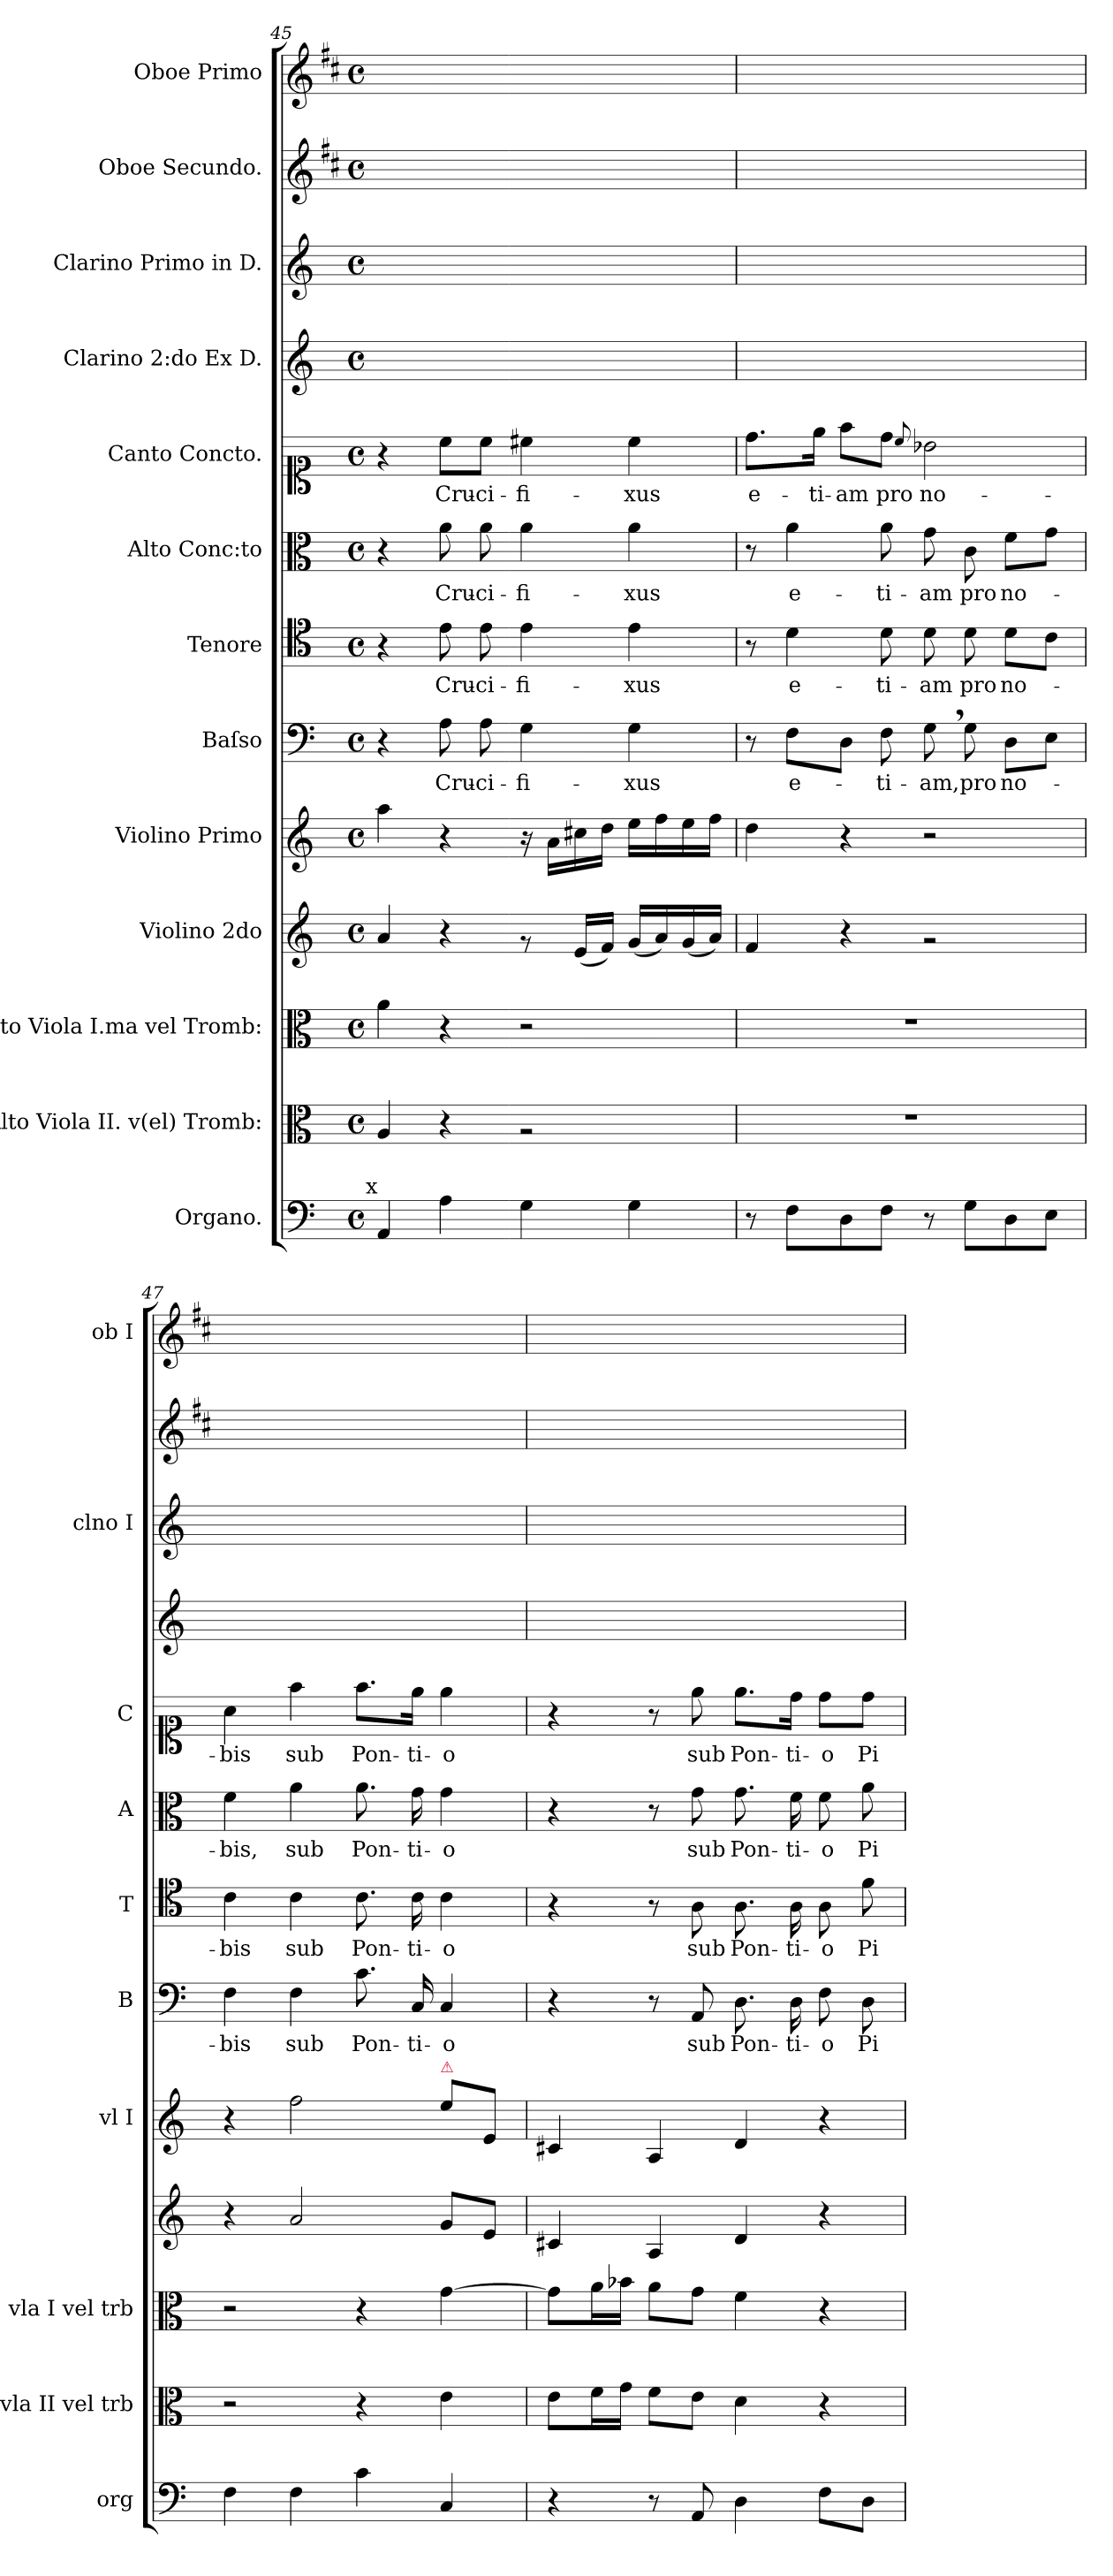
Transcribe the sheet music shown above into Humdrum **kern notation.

**kern	**kern	**kern	**kern	**kern	**kern	**text	**kern	**text	**kern	**text	**kern	**text	**kern	**kern	**kern	**kern
*part13	*part12	*part11	*part10	*part9	*part8	*part8	*part7	*part7	*part6	*part6	*part5	*part5	*part4	*part3	*part2	*part1
*staff13	*staff12	*staff11	*staff10	*staff9	*staff8	*staff8	*staff7	*staff7	*staff6	*staff6	*staff5	*staff5	*staff4	*staff3	*staff2	*staff1
*I"Organo.	*I"Alto Viola II. v(el) Tromb:	*I"Alto Viola I.ma vel Tromb:	*I"Violino 2do	*I"Violino Primo	*I"Baſso	*	*I"Tenore	*	*I"Alto Conc:to	*	*I"Canto Concto.	*	*I"Clarino 2:do Ex D.	*I"Clarino Primo in D.	*I"Oboe Secundo.	*I"Oboe Primo
*I'org	*I'vla II vel trb	*I'vla I vel trb	*	*I'vl I	*I'B	*	*I'T	*	*I'A	*	*I'C	*	*	*I'clno I	*	*I'ob I
*clefF4	*clefC3	*clefC3	*clefG2	*clefG2	*clefF4	*	*clefC4	*	*clefC3	*	*clefC1	*	*clefG2	*clefG2	*clefG2	*clefG2
*	*	*	*	*	*	*	*	*	*	*	*	*	*ITrd-1c-2	*ITrd-1c-2	*	*
*k[]	*k[]	*k[]	*k[]	*k[]	*k[]	*	*k[]	*	*k[]	*	*k[]	*	*k[f#c#]	*k[f#c#]	*k[f#c#]	*k[f#c#]
*M4/4	*M4/4	*M4/4	*M4/4	*M4/4	*M4/4	*	*M4/4	*	*M4/4	*	*M4/4	*	*M4/4	*M4/4	*M4/4	*M4/4
*met(c)	*met(c)	*met(c)	*met(c)	*met(c)	*met(c)	*	*met(c)	*	*met(c)	*	*met(c)	*	*met(c)	*met(c)	*met(c)	*met(c)
=45	=45	=45	=45	=45	=45	=45	=45	=45	=45	=45	=45	=45	=45	=45	=45	=45
!LO:TX:a:rj:t=x	!	!	!	!	!	!	!	!	!	!	!	!	!	!	!	!
4AA/	4A/	4a\	4a/	4aa\	4r	.	4r	.	4r	.	4r	.	1ryy	1ryy	1ryy	1ryy
4A\	4r	4r	4r	4r	8A\	Cru-	8e\	Cru-	8a\	Cru-	8cc\L	Cru-	.	.	.	.
.	.	.	.	.	8A\	-ci-	8e\	-ci-	8a\	-ci-	8cc\J	-ci-	.	.	.	.
4G\	2rA	2r	8rg	16r	4G\	-fi-	4e\	-fi-	4a\	-fi-	4cc#X\	-fi-	.	.	.	.
.	.	.	.	16a\LL	.	.	.	.	.	.	.	.	.	.	.	.
.	.	.	(16e/LL	16cc#X\	.	.	.	.	.	.	.	.	.	.	.	.
.	.	.	16f/JJ)	16dd\JJ	.	.	.	.	.	.	.	.	.	.	.	.
4G\	.	.	(16g/LL	16ee\LL	4G\	-xus	4e\	-xus	4a\	-xus	4cc#\	-xus	.	.	.	.
.	.	.	16a/)	16ff\	.	.	.	.	.	.	.	.	.	.	.	.
.	.	.	(16g/	16ee\	.	.	.	.	.	.	.	.	.	.	.	.
.	.	.	16a/JJ)	16ff\JJ	.	.	.	.	.	.	.	.	.	.	.	.
=46	=46	=46	=46	=46	=46	=46	=46	=46	=46	=46	=46	=46	=46	=46	=46	=46
8r	1r	1r	4f/	4dd\	8r	.	8r	.	8r	.	8.dd\L	e-	1ryy	1ryy	1ryy	1ryy
8F\L	.	.	.	.	8F\L	e-	4d\	e-	4a\	e-	.	.	.	.	.	.
.	.	.	.	.	.	.	.	.	.	.	16ee\Jk	-ti-	.	.	.	.
8D\	.	.	4r	4r	8D\J	.	.	.	.	.	8ff\L	-am	.	.	.	.
8F\J	.	.	.	.	8F\	-ti-	8d\	-ti-	8a\	-ti-	8dd\J	pro	.	.	.	.
.	.	.	.	.	.	.	.	.	.	.	8qqcc/	.	.	.	.	.
8r	.	.	2rg	2r	8G,<\	-am,	8d\	-am	8g\	-am	2b-X\	no-	.	.	.	.
8G\L	.	.	.	.	8G\	pro	8d\	pro	8c\	pro	.	.	.	.	.	.
8D\	.	.	.	.	8D\L	no-	8d\L	no-	8f\L	no-	.	.	.	.	.	.
8E\J	.	.	.	.	8E\J	.	8c\J	.	8g\J	.	.	.	.	.	.	.
=47	=47	=47	=47	=47	=47	=47	=47	=47	=47	=47	=47	=47	=47	=47	=47	=47
4F\	2r	2r	4r	4r	4F\	-bis	4c\	-bis	4f\	-bis,	4a\	-bis	1ryy	1ryy	1ryy	1ryy
4F\	.	.	2a/	2ff\	4F\	sub	4c\	sub	4a\	sub	4ff\	sub	.	.	.	.
4c\	4r	4r	.	.	8.c\	Pon-	8.c\	Pon-	8.a\	Pon-	8.ff\L	Pon-	.	.	.	.
.	.	.	.	.	16C/	-ti-	16c\	-ti-	16g\	-ti-	16ee\Jk	-ti-	.	.	.	.
!	!	!	!	!LO:TX:a:color=crimson:t=⚠	!	!	!	!	!	!	!	!	!	!	!	!
4C/	4e\	[4g\	8g/L	8ee\L	4C/	-o	4c\	-o	4g\	-o	4ee\	-o	.	.	.	.
.	.	.	8e/J	8e/J	.	.	.	.	.	.	.	.	.	.	.	.
=48	=48	=48	=48	=48	=48	=48	=48	=48	=48	=48	=48	=48	=48	=48	=48	=48
4r	8e\L	8g\L]	4c#X/	4c#X/	4r	.	4r	.	4r	.	4r	.	1ryy	1ryy	1ryy	1ryy
.	16f\L	16a\L	.	.	.	.	.	.	.	.	.	.	.	.	.	.
.	16g\JJ	16b-X\JJ	.	.	.	.	.	.	.	.	.	.	.	.	.	.
8r	8f\L	8a\L	4A/	4A/	8r	.	8r	.	8r	.	8r	.	.	.	.	.
8AA/	8e\J	8g\J	.	.	8AA/	sub	8A\	sub	8g\	sub	8ee\	sub	.	.	.	.
4D\	4d\	4f\	4d/	4d/	8.D\	Pon-	8.A\	Pon-	8.g\	Pon-	8.ee\L	Pon-	.	.	.	.
.	.	.	.	.	16D\	-ti-	16A\	-ti-	16f\	-ti-	16dd\Jk	-ti-	.	.	.	.
8F\L	4r	4r	4r	4r	8F\	-o	8A\	-o	8f\	-o	8dd\L	-o	.	.	.	.
8D\J	.	.	.	.	8D\	Pi-	8f\	Pi-	8a\	Pi-	8dd\J	Pi-	.	.	.	.
=	=	=	=	=	=	=	=	=	=	=	=	=	=	=	=	=
*-	*-	*-	*-	*-	*-	*-	*-	*-	*-	*-	*-	*-	*-	*-	*-	*-
